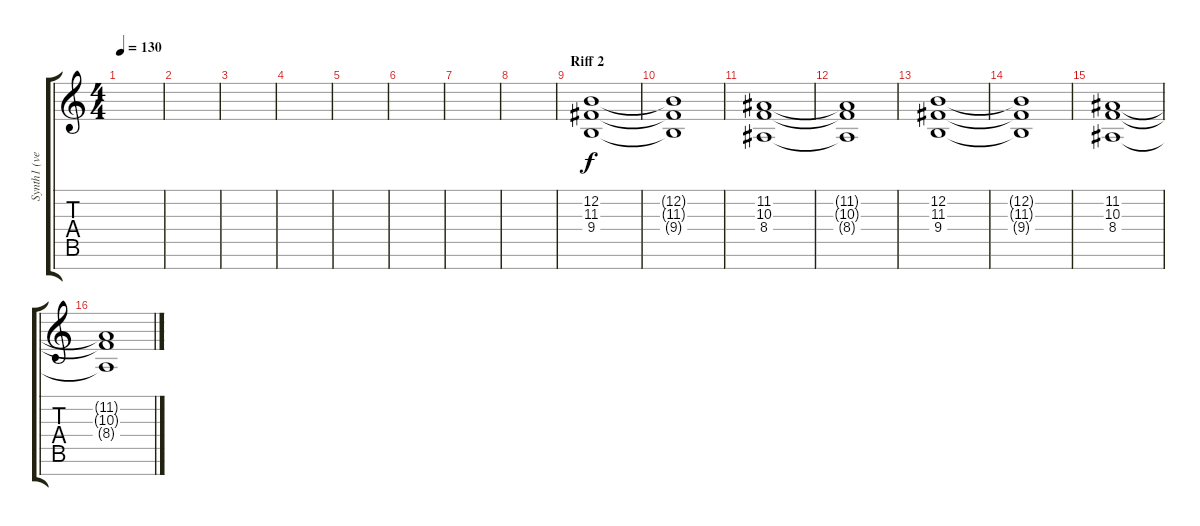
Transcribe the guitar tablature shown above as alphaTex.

\track ("Synth1 (verse 1)" "Synth1 (ve") {instrument choiraahs}
\staff {score tabs}
\tuning (E4 B3 G3 D3 A2 E2 B1) {hide}
\ts (4 4)
\tempo 130
\clef g2
\ks c
|
|
|
|
|
|
|
|
\section ("" "Riff 2")
(12.2 11.3 9.4).1 |
(12.2{t} 11.3{t} 9.4{t}).1 |
(11.2 10.3 8.4).1 |
(11.2{t} 10.3{t} 8.4{t}).1 |
(12.2 11.3 9.4).1 |
(12.2{t} 11.3{t} 9.4{t}).1 |
(11.2 10.3 8.4).1 |
(11.2{t} 10.3{t} 8.4{t}).1
